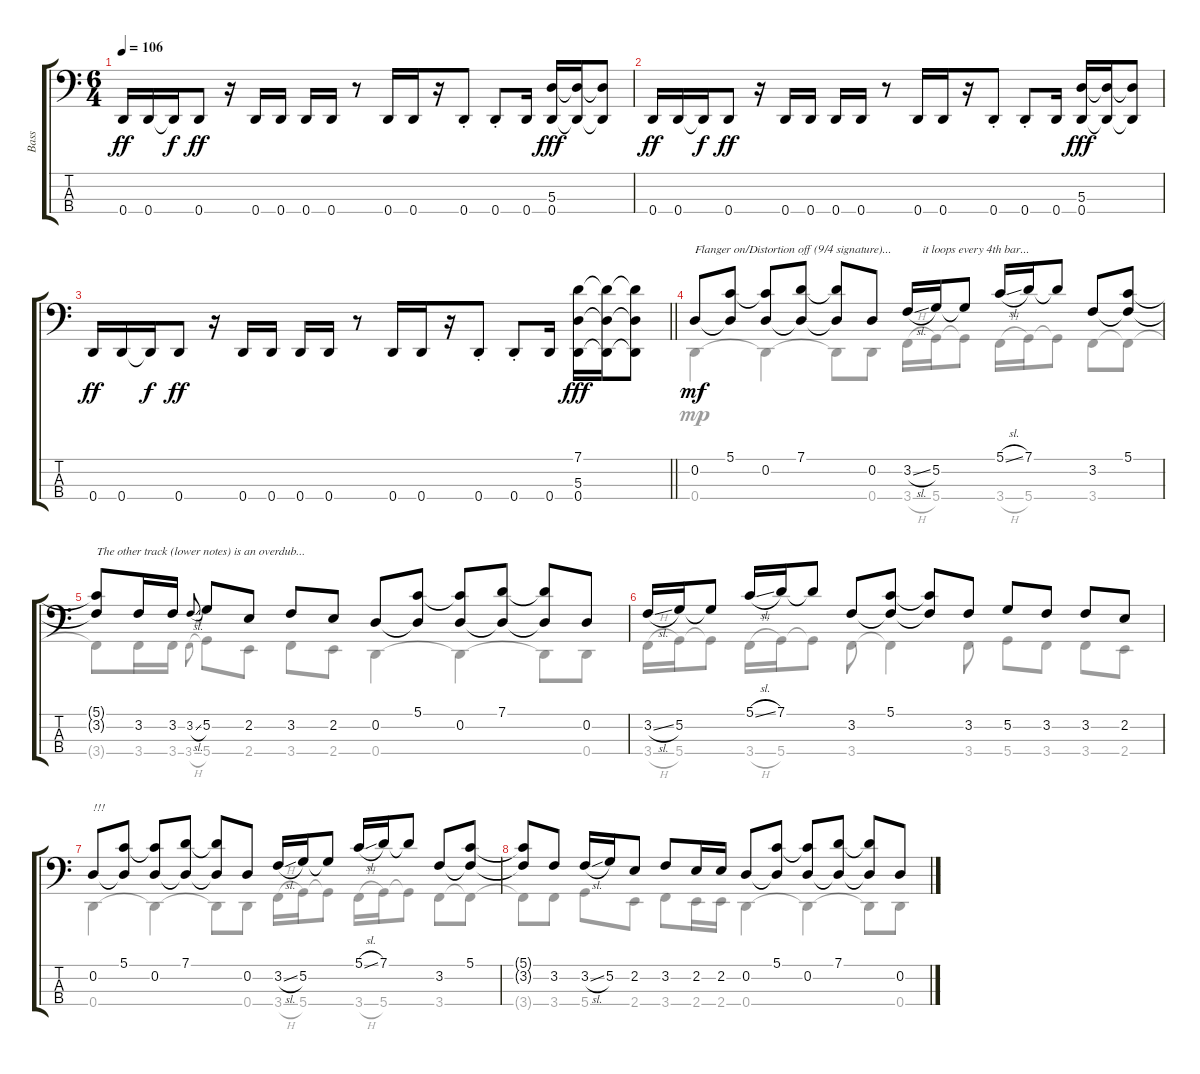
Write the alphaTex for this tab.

\track ("Bass" "Bass") {instrument electricbassfinger}
\staff {score tabs}
\tuning (G2 D2 A1 D1) {hide}
\voice
\ts (6 4)
\tempo 106
\clef f4
\ks c
0.4.16{dy ff} 0.4.16 0.4{t}.16{dy f} 0.4.8{dy ff} r.16 0.4.16 0.4.16 0.4.16 0.4.16 r.8 0.4.16 0.4.16 r.16 0.4{st}.8 0.4{st}.8 0.4.16 (5.3 0.4).16{dy fff} (5.3{t} 0.4{t}).16 (5.3{t} 0.4{t}).8 |
0.4.16{dy ff} 0.4.16 0.4{t}.16{dy f} 0.4.8{dy ff} r.16 0.4.16 0.4.16 0.4.16 0.4.16 r.8 0.4.16 0.4.16 r.16 0.4{st}.8 0.4{st}.8 0.4.16 (5.3 0.4).16{dy fff} (5.3{t} 0.4{t}).16 (5.3{t} 0.4{t}).8 |
\barLineRight lightlight
0.4.16{dy ff} 0.4.16 0.4{t}.16{dy f} 0.4.8{dy ff} r.16 0.4.16 0.4.16 0.4.16 0.4.16 r.8 0.4.16 0.4.16 r.16 0.4{st}.8 0.4{st}.8 0.4.16 (7.1 5.3 0.4).16{dy fff} (7.1{t} 5.3{t} 0.4{t}).16 (7.1{t} 5.3{t} 0.4{t}).8 |
\section ("" "")
0.2.8{txt "Flanger on/Distortion off (9/4 signature)..." dy mf instrument electricbassfinger} (5.1 0.2{t}).8 (5.1{t} 0.2).8 (7.1 0.2{t}).8 (7.1{t} 0.2{t}).8 0.2.8 3.2{sl}.16{txt "     it loops every 4th bar..."} 5.2.16 5.2{t}.8 5.1{sl}.16 7.1.16 7.1{t}.8 3.2.8 (5.1 3.2{t}).8 |
(5.1{t} 3.2{t}).8{txt "The other track (lower notes) is an overdub..."} 3.2.16 3.2.16 3.2{sl}.8{gr onbeat} 5.2.8 2.2.8 3.2.8 2.2.8 0.2.8 (5.1 0.2{t}).8 (5.1{t} 0.2).8 (7.1 0.2{t}).8 (7.1{t} 0.2{t}).8 0.2.8 |
3.2{sl}.16 5.2.16 5.2{t}.8 5.1{sl}.16 7.1.16 7.1{t}.8 3.2.8 (5.1 3.2{t}).8 (5.1{t} 3.2{t}).8 3.2.8 5.2.8 3.2.8 3.2.8 2.2.8 |
0.2.8{txt "!!!"} (5.1 0.2{t}).8 (5.1{t} 0.2).8 (7.1 0.2{t}).8 (7.1{t} 0.2{t}).8 0.2.8 3.2{sl}.16 5.2.16 5.2{t}.8 5.1{sl}.16 7.1.16 7.1{t}.8 3.2.8 (5.1 3.2{t}).8 |
(5.1{t} 3.2{t}).8 3.2.8 3.2{sl}.16 5.2.16 2.2.8 3.2.8 2.2.16 2.2.16 0.2.8 (5.1 0.2{t}).8 (5.1{t} 0.2).8 (7.1 0.2{t}).8 (7.1{t} 0.2{t}).8 0.2.8
\voice
\clef f4
\ottava regular
\simile none
\ks c
|
|
\barLineRight lightlight
|
0.4.4{dy mp} 0.4{t}.4 0.4{t}.8 0.4.8 3.4{h}.16 5.4.16 5.4{t}.8 3.4{h}.16 5.4.16 5.4{t}.8 3.4.8 3.4{t}.8 |
3.4{t}.8 3.4.16 3.4.16 3.4{h}.8{gr onbeat} 5.4.8 2.4.8 3.4.8 2.4.8 0.4.4 0.4{t}.4 0.4{t}.8 0.4.8 |
3.4{h}.16 5.4.16 5.4{t}.8 3.4{h}.16 5.4.16 5.4{t}.8 3.4.8 3.4{t}.4 3.4.8 5.4.8 3.4.8 3.4.8 2.4.8 |
0.4.4 0.4{t}.4 0.4{t}.8 0.4.8 3.4{h}.16 5.4.16 5.4{t}.8 3.4{h}.16 5.4.16 5.4{t}.8 3.4.8 3.4{t}.8 |
3.4{t}.8 3.4.8 5.4.8 2.4.8 3.4.8 2.4.16 2.4.16 0.4.4 0.4{t}.4 0.4{t}.8 0.4.8
